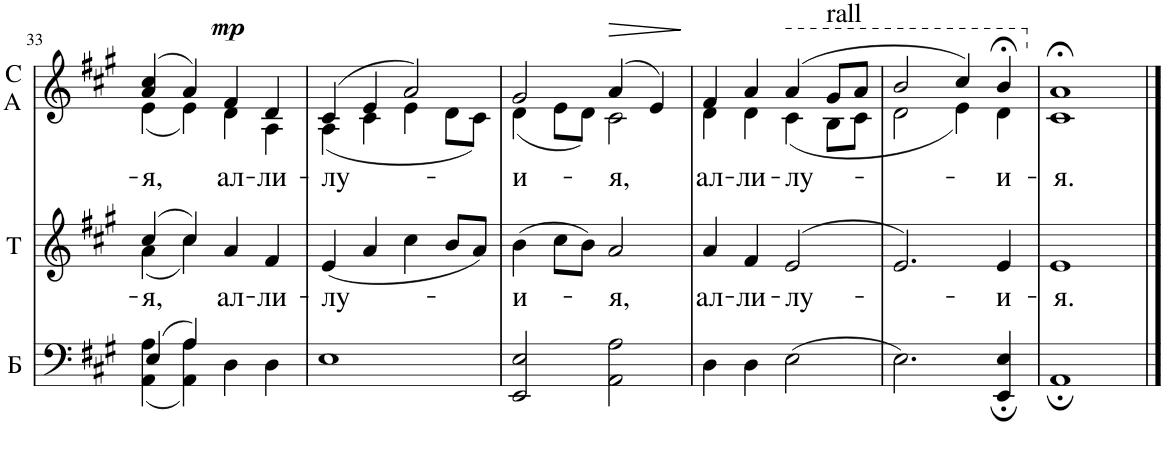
**kern	**kern	**text	**kern	**text	**dynam
*part3	*part2	*part2	*part1	*part1	*part1
*staff3	*staff2	*staff2	*staff1	*staff1	*staff1
*I"Б	*I"T	*	*I"C A	*	*
*	*I'T	*	*I'C A	*	*
!!LO:PB:g=z
*clefF4	*clefG2	*	*clefG2	*	*
*k[f#c#g#]	*k[f#c#g#]	*	*k[f#c#g#]	*	*
*M4/4	*M4/4	*	*M4/4	*	*
=33	=33	=33	=33	=33	=33
*^	*	*	*	*	*
!	!	!	!LO:LY:b	!	!LO:LY:b	!
*	*	*^	*	*^	*	*
(4E/	(4AA\ 4A\	(4cc#/	(4a\	я,	(4a/ 4cc#/	(4e\	-я,	.
4A/)	4AA\ 4A\)	4cc#/)	4cc#\)	.	4a/)	4e\)	.	.
!	!	!	!	!LO:LY:b	!	!	!LO:LY:b	!LO:DY:a
4D\	2ryy	4a/	2ryy	ал-	4f#/	4d\	ал-	mp
!	!	!	!	!LO:LY:b	!	!	!LO:LY:b	!
4D\	.	4f#/	.	-ли-	4d/	4A\	-ли-	.
*v	*v	*	*	*	*	*	*	*
*	*v	*v	*	*	*	*	*
=34	=34	=34	=34	=34	=34	=34
!	!	!LO:LY:b	!	!	!LO:LY:b	!
1E	(<4e/	-лу-	(4c#/	(4A\	-лу-	.
.	4a/	.	4e/	4c#\	.	.
.	4cc#\	.	2a/)	4e\	.	.
.	8b/L	.	.	8d\L	.	.
.	8a/J)	.	.	8c#\J)	.	.
=35	=35	=35	=35	=35	=35	=35
!	!	!LO:LY:b	!	!	!LO:LY:b	!
2EE/ 2E/	(4b\	и-	2g#/	(4d\	и-	.
.	8cc#\L	.	.	8e\L	.	.
.	8b\J)	.	.	8d\J)	.	.
!	!	!LO:LY:b	!	!	!LO:LY:b	!LO:HP:b
2AA\ 2A\	2a/	я,	(4a/	2c#\	я,	>
.	.	.	4e/)	.	.	.
*	*	*	*v	*v	*	*
.	.	.	.	.	]
=36	=36	=36	=36	=36	=36
!	!	!LO:LY:b	!	!LO:LY:b	!
*	*	*	*^	*	*
4D\	4a/	ал-	4f#/	4d\	ал-	.
!	!	!LO:LY:b	!	!	!LO:LY:b	!
4D\	4f#/	-ли-	4a/	4d\	-ли-	.
!	!	!LO:LY:b	!	!	!	!
*	*	*	*8va	*	*	*
!	!	!	!	!	!LO:LY:b	!
(2E\	(>2e/	-лу-	(4aa/	(4cc#\	-лу-	.
!	!	!	!LO:TX:a:t=rall	!	!	!
.	.	.	8gg#/L	8b\L	.	.
.	.	.	8aa/J	8cc#\J	.	.
=37	=37	=37	=37	=37	=37	=37
2.E\)	2.e/)	.	2bb/	2dd\	.	.
.	.	.	4ccc#/)	4ee\)	.	.
!	!	!LO:LY:b	!	!	!LO:LY:b	!
4EE/; 4E/;	4e/	и-	4bb;</	4dd\	и-	.
=38	=38	=38	=38	=38	=38	=38
!	!	!LO:LY:b	!	!	!	!
*	*	*	*X8va	*	*	*
!	!	!	!	!	!LO:LY:b	!
1AA;	1e	-я.	1a;<	1c#	-я.	.
*	*	*	*v	*v	*	*
==	==	==	==	==	==
*-	*-	*-	*-	*-	*-
